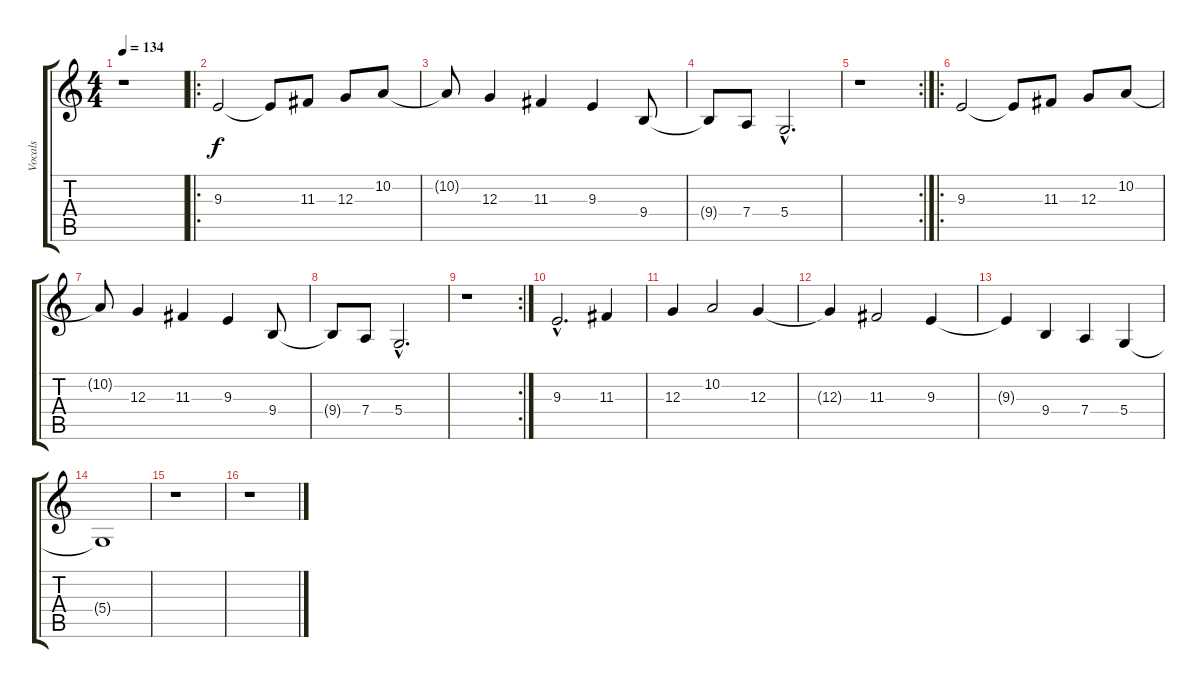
\track ("Vocals" "Vocals") {instrument tremolostrings}
\staff {score tabs}
\tuning (E4 B3 G3 D3 A2 E2) {hide}
\ts (4 4)
\tempo 134
\clef g2
\ks c
r.1{dy f} |
\ro
9.3.2 9.3{t}.8 11.3.8 12.3.8 10.2.8 |
10.2{t}.8 12.3.4 11.3.4 9.3.4 9.4.8 |
9.4{t}.8 7.4.8 5.4{hac}.2{d} |
\rc 2
r.1 |
\ro
9.3.2 9.3{t}.8 11.3.8 12.3.8 10.2.8 |
10.2{t}.8 12.3.4 11.3.4 9.3.4 9.4.8 |
9.4{t}.8 7.4.8 5.4{hac}.2{d} |
\rc 2
r.1 |
9.3{hac}.2{d} 11.3.4 |
12.3.4 10.2.2 12.3.4 |
12.3{t}.4 11.3.2 9.3.4 |
9.3{t}.4 9.4.4 7.4.4 5.4.4 |
5.4{t}.1 |
r.1 |
r.1
